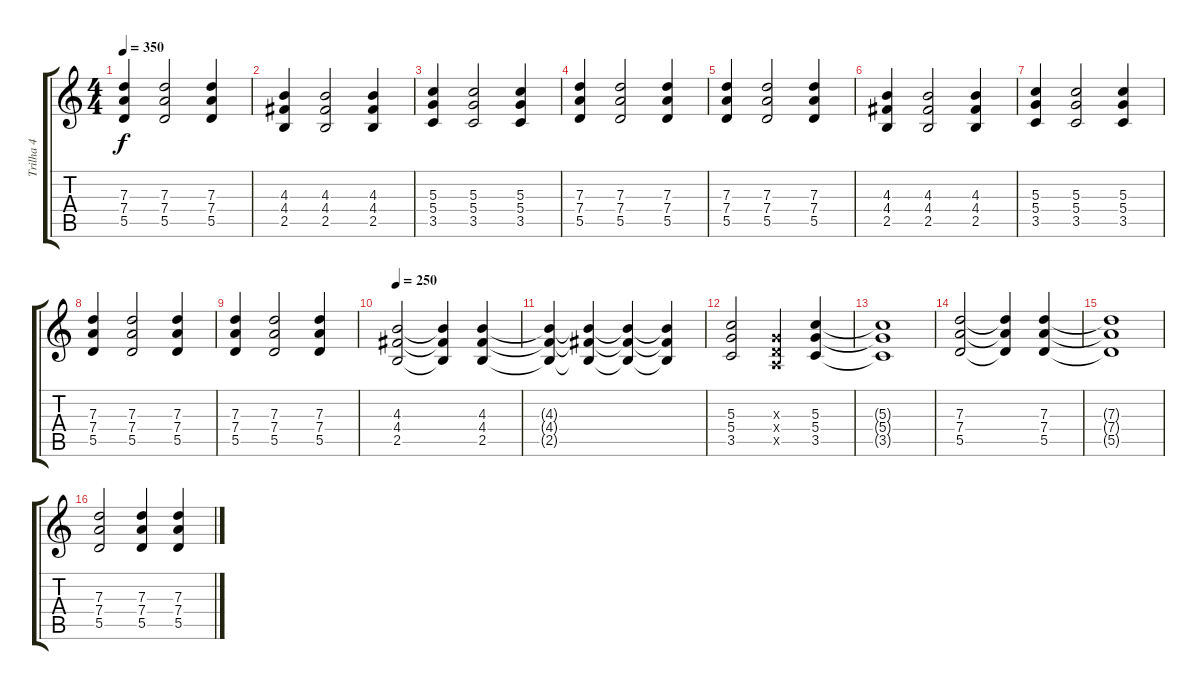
\track ("Trilha 4" "Trilha 4") {instrument overdrivenguitar}
\staff {score tabs}
\tuning (E4 B3 G3 D3 A2 E2) {hide}
\ts (4 4)
\tempo 350
\clef g2
\ks c
(7.3 7.4 5.5).4{dy f} (7.3 7.4 5.5).2 (7.3 7.4 5.5).4 |
(4.3 4.4 2.5).4 (4.3 4.4 2.5).2 (4.3 4.4 2.5).4 |
(5.3 5.4 3.5).4 (5.3 5.4 3.5).2 (5.3 5.4 3.5).4 |
(7.3 7.4 5.5).4 (7.3 7.4 5.5).2 (7.3 7.4 5.5).4 |
(7.3 7.4 5.5).4 (7.3 7.4 5.5).2 (7.3 7.4 5.5).4 |
(4.3 4.4 2.5).4 (4.3 4.4 2.5).2 (4.3 4.4 2.5).4 |
(5.3 5.4 3.5).4 (5.3 5.4 3.5).2 (5.3 5.4 3.5).4 |
(7.3 7.4 5.5).4 (7.3 7.4 5.5).2 (7.3 7.4 5.5).4 |
(7.3 7.4 5.5).4 (7.3 7.4 5.5).2 (7.3 7.4 5.5).4 |
\tempo 250
(4.3 4.4 2.5).2 (4.3{t} 4.4{t} 2.5{t}).4 (4.3 4.4 2.5).4 |
(4.3{t} 4.4{t} 2.5{t}).4 (4.3{t} 4.4{t} 2.5{t}).4 (4.3{t} 4.4{t} 2.5{t}).4 (4.3{t} 4.4{t} 2.5{t}).4 |
(5.3 5.4 3.5).2 (0.3{x} 0.4{x} 0.5{x}).4 (5.3 5.4 3.5).4 |
(5.3{t} 5.4{t} 3.5{t}).1 |
(7.3 7.4 5.5).2 (7.3{t} 7.4{t} 5.5{t}).4 (7.3 7.4 5.5).4 |
(7.3{t} 7.4{t} 5.5{t}).1 |
(7.3 7.4 5.5).2 (7.3 7.4 5.5).4 (7.3 7.4 5.5).4
